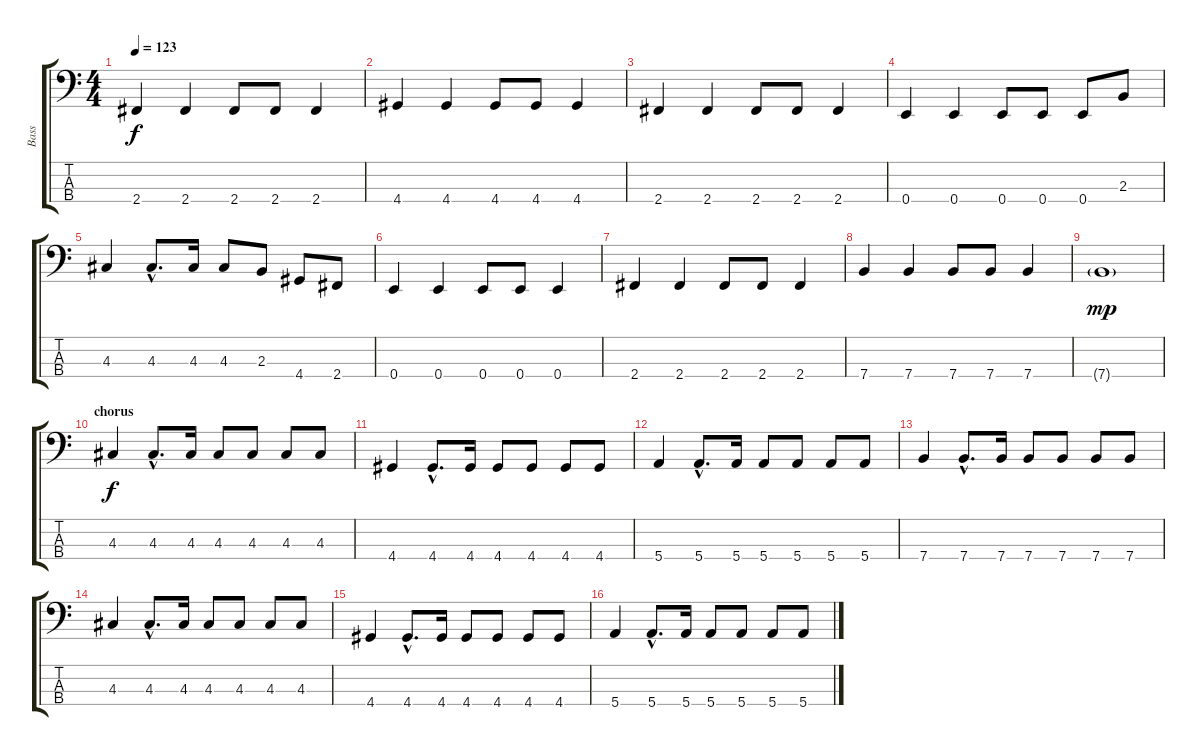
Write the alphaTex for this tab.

\track ("Bass" "Bass") {instrument electricbassfinger}
\staff {score tabs}
\tuning (G2 D2 A1 E1) {hide}
\ts (4 4)
\tempo 123
\clef f4
\ks c
2.4.4{dy f} 2.4.4 2.4.8 2.4.8 2.4.4 |
4.4.4 4.4.4 4.4.8 4.4.8 4.4.4 |
2.4.4 2.4.4 2.4.8 2.4.8 2.4.4 |
0.4.4 0.4.4 0.4.8 0.4.8 0.4.8 2.3.8 |
4.3.4 4.3{hac}.8{d} 4.3.16 4.3.8 2.3.8 4.4.8 2.4.8 |
0.4.4 0.4.4 0.4.8 0.4.8 0.4.4 |
2.4.4 2.4.4 2.4.8 2.4.8 2.4.4 |
7.4.4 7.4.4 7.4.8 7.4.8 7.4.4 |
7.4{g}.1{dy mp} |
\section ("" "chorus")
4.3.4{dy f} 4.3{hac}.8{d} 4.3.16 4.3.8 4.3.8 4.3.8 4.3.8 |
4.4.4 4.4{hac}.8{d} 4.4.16 4.4.8 4.4.8 4.4.8 4.4.8 |
5.4.4 5.4{hac}.8{d} 5.4.16 5.4.8 5.4.8 5.4.8 5.4.8 |
7.4.4 7.4{hac}.8{d} 7.4.16 7.4.8 7.4.8 7.4.8 7.4.8 |
4.3.4 4.3{hac}.8{d} 4.3.16 4.3.8 4.3.8 4.3.8 4.3.8 |
4.4.4 4.4{hac}.8{d} 4.4.16 4.4.8 4.4.8 4.4.8 4.4.8 |
5.4.4 5.4{hac}.8{d} 5.4.16 5.4.8 5.4.8 5.4.8 5.4.8
